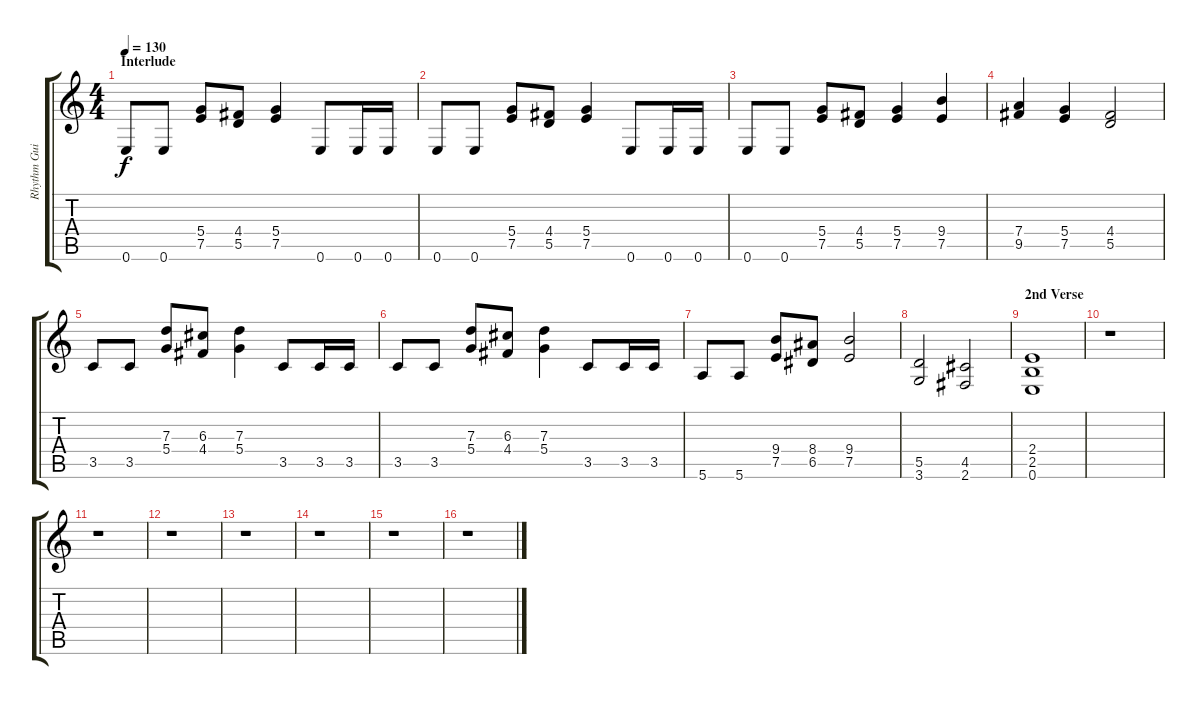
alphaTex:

\track ("Rhythm Guitar" "Rhythm Gui") {instrument distortionguitar}
\staff {score tabs}
\tuning (E4 B3 G3 D3 A2 E2) {hide}
\ts (4 4)
\section ("" "Interlude")
\tempo 130
\clef g2
\ks c
0.6.8{dy f} 0.6.8 (5.4 7.5).8 (4.4 5.5).8 (5.4 7.5).4 0.6.8 0.6.16 0.6.16 |
0.6.8 0.6.8 (5.4 7.5).8 (4.4 5.5).8 (5.4 7.5).4 0.6.8 0.6.16 0.6.16 |
0.6.8 0.6.8 (5.4 7.5).8 (4.4 5.5).8 (5.4 7.5).4 (9.4 7.5).4 |
(7.4 9.5).4 (5.4 7.5).4 (4.4 5.5).2 |
3.5.8 3.5.8 (7.3 5.4).8 (6.3 4.4).8 (7.3 5.4).4 3.5.8 3.5.16 3.5.16 |
3.5.8 3.5.8 (7.3 5.4).8 (6.3 4.4).8 (7.3 5.4).4 3.5.8 3.5.16 3.5.16 |
5.6.8 5.6.8 (9.4 7.5).8 (8.4 6.5).8 (9.4 7.5).2 |
(5.5 3.6).2 (4.5 2.6).2 |
\section ("" "2nd Verse")
(2.4 2.5 0.6).1{volume 1} |
r.1 |
r.1 |
r.1 |
r.1 |
r.1 |
r.1 |
r.1
